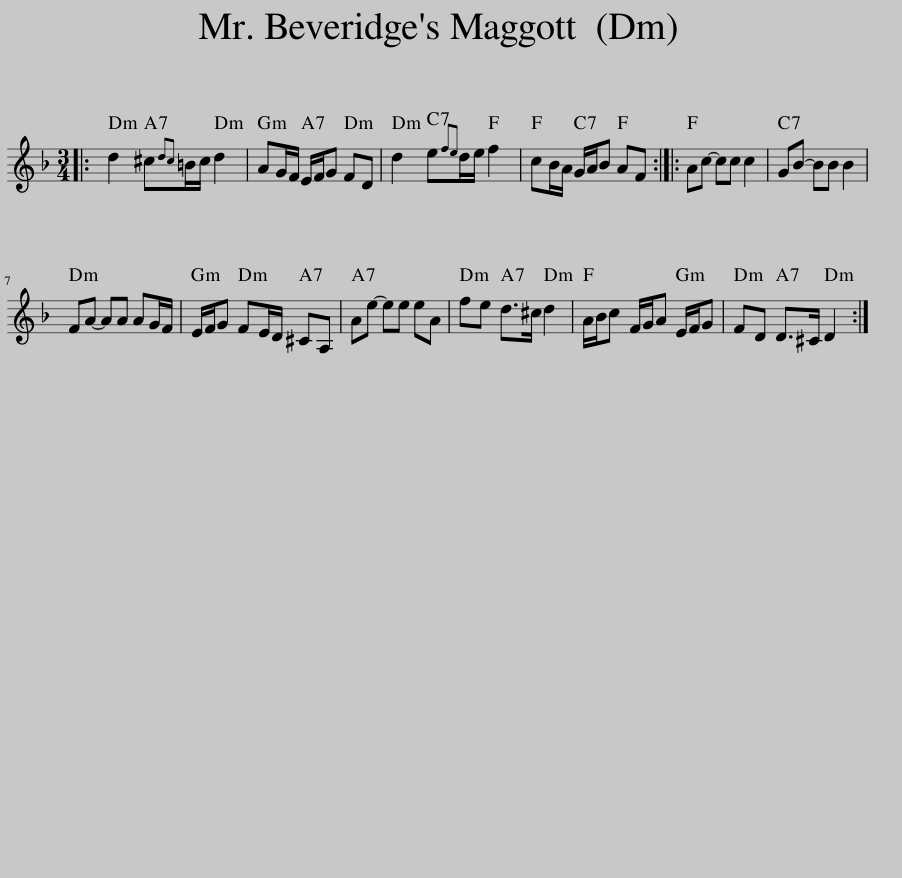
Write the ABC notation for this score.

X:1
L:1/8
M:3/4
I:linebreak $
K:Dmin
V:1 treble
V:1
|: d2 ^c{dc}=B/c/ d2 | AG/F/ E/F/G FD | d2 e{fe}d/e/ f2 | cB/A/ G/A/B AF :: Ac- cc c2 | %5
 GB- BB B2 |$ FA- AA AG/F/ | E/F/G FE/D/ ^CA, | Ae- ee eA | fe d>^c d2 | %10
 A/B/c F/G/A E/F/G | FD D>^C D2 :| %12
